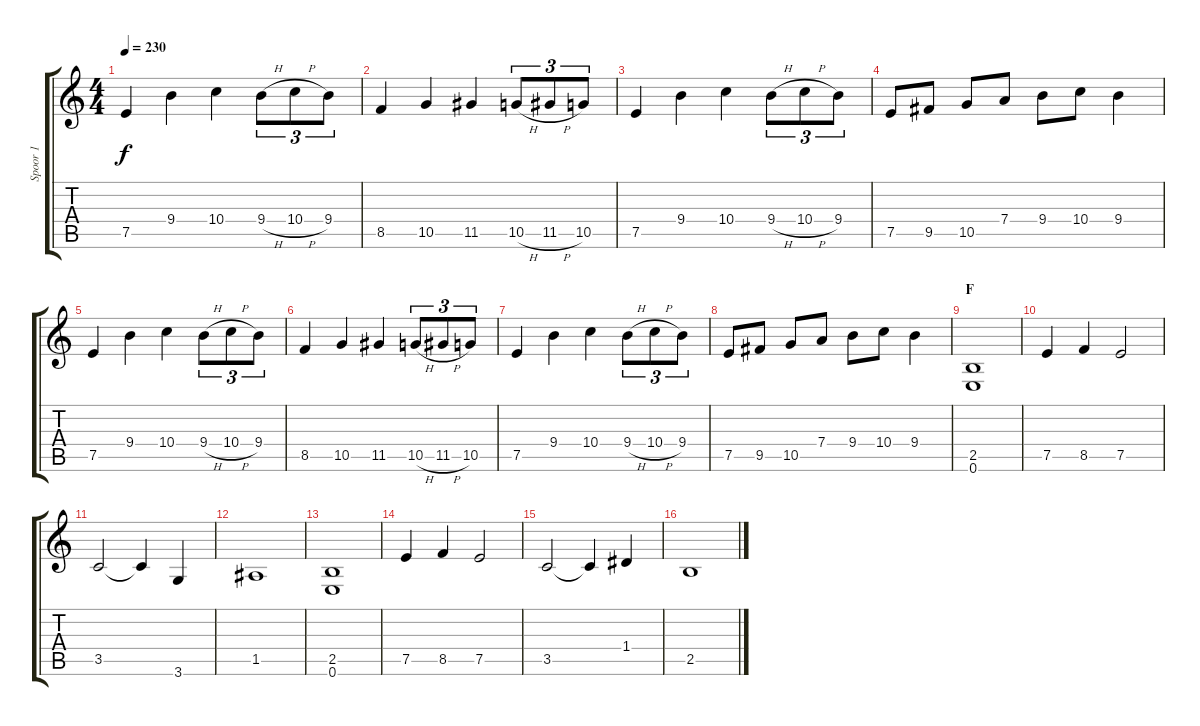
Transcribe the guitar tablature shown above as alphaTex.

\track ("Spoor 1" "Spoor 1") {instrument overdrivenguitar}
\staff {score tabs}
\tuning (E4 B3 G3 D3 A2 E2) {hide}
\ts (4 4)
\tempo 230
\clef g2
\ks c
7.5.4{dy f} 9.4.4 10.4.4 9.4{h}.8{tu (3 2)} 10.4{h}.8{tu (3 2)} 9.4.8{tu (3 2)} |
8.5.4 10.5.4 11.5.4 10.5{h}.8{tu (3 2)} 11.5{h}.8{tu (3 2)} 10.5.8{tu (3 2)} |
7.5.4 9.4.4 10.4.4 9.4{h}.8{tu (3 2)} 10.4{h}.8{tu (3 2)} 9.4.8{tu (3 2)} |
7.5.8 9.5.8 10.5.8 7.4.8 9.4.8 10.4.8 9.4.4 |
7.5.4 9.4.4 10.4.4 9.4{h}.8{tu (3 2)} 10.4{h}.8{tu (3 2)} 9.4.8{tu (3 2)} |
8.5.4 10.5.4 11.5.4 10.5{h}.8{tu (3 2)} 11.5{h}.8{tu (3 2)} 10.5.8{tu (3 2)} |
7.5.4 9.4.4 10.4.4 9.4{h}.8{tu (3 2)} 10.4{h}.8{tu (3 2)} 9.4.8{tu (3 2)} |
7.5.8 9.5.8 10.5.8 7.4.8 9.4.8 10.4.8 9.4.4 |
\section ("" "F")
(2.5 0.6).1 |
7.5.4 8.5.4 7.5.2 |
3.5.2 3.5{t}.4 3.6.4 |
1.5.1 |
(2.5 0.6).1 |
7.5.4 8.5.4 7.5.2 |
3.5.2 3.5{t}.4 1.4.4 |
2.5.1
